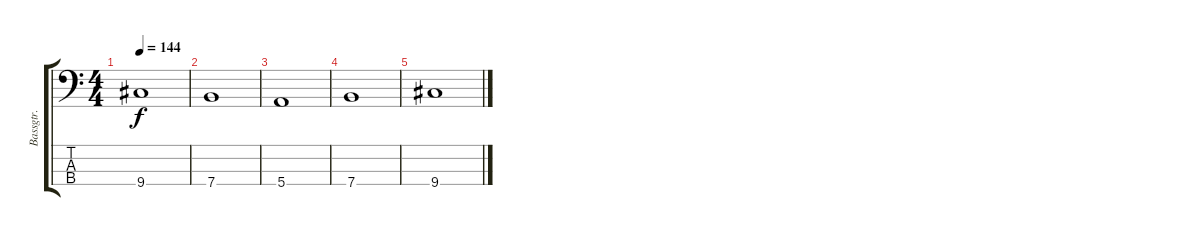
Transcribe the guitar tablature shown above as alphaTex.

\track ("Bassgtr." "Bassgtr.") {instrument electricbasspick}
\staff {score tabs}
\tuning (G2 D2 A1 E1) {hide}
\ts (4 4)
\tempo 144
\clef f4
\ks c
9.4.1{dy f} |
7.4.1 |
5.4.1 |
7.4.1 |
9.4.1
